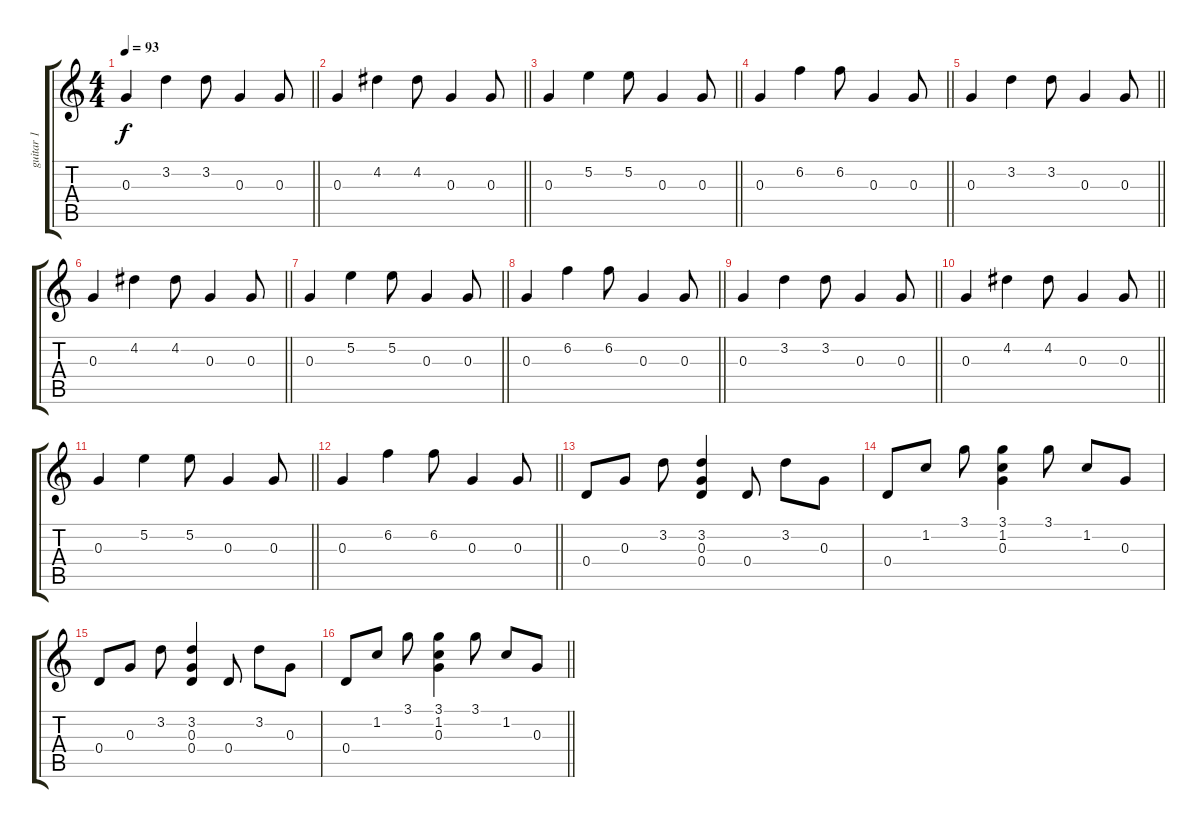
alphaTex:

\track ("guitar 1" "guitar 1") {instrument acousticguitarsteel}
\staff {score tabs}
\tuning (E4 B3 G3 D3 A2 E2) {hide}
\ts (4 4)
\tempo 93
\clef g2
\barLineRight lightlight
\ks c
0.3.4{dy f} 3.2.4 3.2.8 0.3.4 0.3.8 |
\barLineRight lightlight
0.3.4 4.2.4 4.2.8 0.3.4 0.3.8 |
\barLineRight lightlight
0.3.4 5.2.4 5.2.8 0.3.4 0.3.8 |
\barLineRight lightlight
0.3.4 6.2.4 6.2.8 0.3.4 0.3.8 |
\barLineRight lightlight
0.3.4 3.2.4 3.2.8 0.3.4 0.3.8 |
\barLineRight lightlight
0.3.4 4.2.4 4.2.8 0.3.4 0.3.8 |
\barLineRight lightlight
0.3.4 5.2.4 5.2.8 0.3.4 0.3.8 |
\barLineRight lightlight
0.3.4 6.2.4 6.2.8 0.3.4 0.3.8 |
\barLineRight lightlight
0.3.4 3.2.4 3.2.8 0.3.4 0.3.8 |
\barLineRight lightlight
0.3.4 4.2.4 4.2.8 0.3.4 0.3.8 |
\barLineRight lightlight
0.3.4 5.2.4 5.2.8 0.3.4 0.3.8 |
\barLineRight lightlight
0.3.4 6.2.4 6.2.8 0.3.4 0.3.8 |
0.4.8 0.3.8 3.2.8 (3.2 0.3 0.4).4 0.4.8 3.2.8 0.3.8 |
0.4.8 1.2.8 3.1.8 (3.1 1.2 0.3).4 3.1.8 1.2.8 0.3.8 |
0.4.8 0.3.8 3.2.8 (3.2 0.3 0.4).4 0.4.8 3.2.8 0.3.8 |
\barLineRight lightlight
0.4.8 1.2.8 3.1.8 (3.1 1.2 0.3).4 3.1.8 1.2.8 0.3.8
